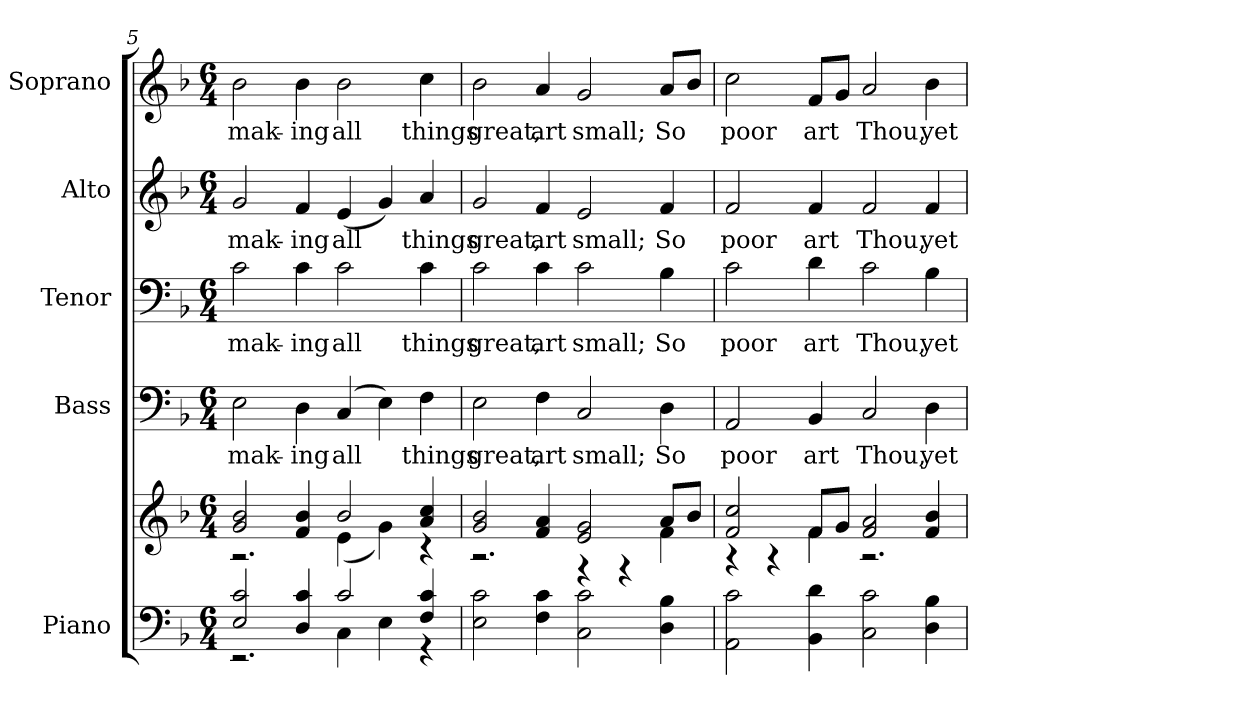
**kern	**kern	**kern	**text	**kern	**text	**kern	**text	**kern	**text
*part5	*part5	*part4	*part4	*part3	*part3	*part2	*part2	*part1	*part1
*staff6	*staff5	*staff4	*staff4	*staff3	*staff3	*staff2	*staff2	*staff1	*staff1
*I"Piano	*	*I"Bass	*	*I"Tenor	*	*I"Alto	*	*I"Soprano	*
*I'Pno.	*	*I'B.	*	*I'T.	*	*I'A.	*	*I'S.	*
!!LO:PB:g=z
*clefF4	*clefG2	*clefF4	*	*clefF4	*	*clefG2	*	*clefG2	*
*k[b-]	*k[b-]	*k[b-]	*	*k[b-]	*	*k[b-]	*	*k[b-]	*
*F:	*F:	*F:	*	*F:	*	*F:	*	*F:	*
*M6/4	*M6/4	*M6/4	*	*M6/4	*	*M6/4	*	*M6/4	*
=5	=5	=5	=5	=5	=5	=5	=5	=5	=5
*^	*^	*	*	*	*	*	*	*	*
!	!	!	!	!	!LO:LY:b:color=#000000	!	!	!	!	!	!
!	!	!	!	!	!	!	!LO:LY:b:color=#000000	!	!	!	!
!	!	!	!	!	!	!	!	!	!LO:LY:b:color=#000000	!	!
!	!	!	!	!	!	!	!	!	!	!	!LO:LY:b:color=#000000
2Ei/ 2ci	2.r	2gi/ 2b-i	2.r	2Ei\	mak-	2ci\	mak-	2gi/	mak-	2b-i\	mak-
!	!	!	!	!	!LO:LY:b:color=#000000	!	!	!	!	!	!
!	!	!	!	!	!	!	!LO:LY:b:color=#000000	!	!	!	!
!	!	!	!	!	!	!	!	!	!LO:LY:b:color=#000000	!	!
!	!	!	!	!	!	!	!	!	!	!	!LO:LY:b:color=#000000
4Di/ 4ci	.	4fi/ 4b-i	.	4Di\	-ing	4ci\	-ing	4fi/	-ing	4b-i\	-ing
!	!	!	!	!	!LO:LY:b:color=#000000	!	!	!	!	!	!
!	!	!	!	!	!	!	!LO:LY:b:color=#000000	!	!	!	!
!	!	!	!	!	!	!	!	!	!LO:LY:b:color=#000000	!	!
!	!	!	!	!	!	!	!	!	!	!	!LO:LY:b:color=#000000
2ci/	4Ci\	2b-i/	(4ei\	(4Ci/	all	2ci\	all	(4ei/	all	2b-i\	all
.	4Ei\	.	4gi\)	4Ei\)	.	.	.	4gi/)	.	.	.
!	!	!	!	!	!LO:LY:b:color=#000000	!	!	!	!	!	!
!	!	!	!	!	!	!	!LO:LY:b:color=#000000	!	!	!	!
!	!	!	!	!	!	!	!	!	!LO:LY:b:color=#000000	!	!
!	!	!	!	!	!	!	!	!	!	!	!LO:LY:b:color=#000000
4Fi/ 4ci	4r	4ai/ 4cci	4r	4Fi\	things	4ci\	things	4ai/	things	4cci\	things
*v	*v	*	*	*	*	*	*	*	*	*	*
=6	=6	=6	=6	=6	=6	=6	=6	=6	=6	=6
*^	*	*	*	*	*	*	*	*	*	*
!	!	!	!	!	!LO:LY:b:color=#000000	!	!	!	!	!	!
*v	*v	*	*	*	*	*	*	*	*	*	*
*^	*	*	*	*	*	*	*	*	*	*
!	!	!	!	!	!	!	!LO:LY:b:color=#000000	!	!	!	!
*v	*v	*	*	*	*	*	*	*	*	*	*
*^	*	*	*	*	*	*	*	*	*	*
!	!	!	!	!	!	!	!	!	!LO:LY:b:color=#000000	!	!
*v	*v	*	*	*	*	*	*	*	*	*	*
*^	*	*	*	*	*	*	*	*	*	*
!	!	!	!	!	!	!	!	!	!	!	!LO:LY:b:color=#000000
*v	*v	*	*	*	*	*	*	*	*	*	*
2Ei\ 2ci	2gi/ 2b-i	2.r	2Ei\	great,	2ci\	great,	2gi/	great,	2b-i\	great,
!	!	!	!	!LO:LY:b:color=#000000	!	!	!	!	!	!
!	!	!	!	!	!	!LO:LY:b:color=#000000	!	!	!	!
!	!	!	!	!	!	!	!	!LO:LY:b:color=#000000	!	!
!	!	!	!	!	!	!	!	!	!	!LO:LY:b:color=#000000
4Fi\ 4ci	4fi/ 4ai	.	4Fi\	art	4ci\	art	4fi/	art	4ai/	art
!	!	!	!	!LO:LY:b:color=#000000	!	!	!	!	!	!
!	!	!	!	!	!	!LO:LY:b:color=#000000	!	!	!	!
!	!	!	!	!	!	!	!	!LO:LY:b:color=#000000	!	!
!	!	!	!	!	!	!	!	!	!	!LO:LY:b:color=#000000
2Ci\ 2ci	2ei/ 2gi	4r	2Ci/	small;	2ci\	small;	2ei/	small;	2gi/	small;
.	.	4r	.	.	.	.	.	.	.	.
!	!	!	!	!LO:LY:b:color=#000000	!	!	!	!	!	!
!	!	!	!	!	!	!LO:LY:b:color=#000000	!	!	!	!
!	!	!	!	!	!	!	!	!LO:LY:b:color=#000000	!	!
!	!	!	!	!	!	!	!	!	!	!LO:LY:b:color=#000000
4Di\ 4B-i	8ai/L	4fi\	4Di\	So	4B-i\	So	4fi/	So	8ai/L	So
.	8b-i/J	.	.	.	.	.	.	.	8b-i/J	.
!!LO:LB:g=z
=7	=7	=7	=7	=7	=7	=7	=7	=7	=7	=7
!	!	!	!	!LO:LY:b:color=#000000	!	!	!	!	!	!
!	!	!	!	!	!	!LO:LY:b:color=#000000	!	!	!	!
!	!	!	!	!	!	!	!	!LO:LY:b:color=#000000	!	!
!	!	!	!	!	!	!	!	!	!	!LO:LY:b:color=#000000
2AAi\ 2ci	2fi/ 2cci	4r	2AAi/	poor	2ci\	poor	2fi/	poor	2cci\	poor
.	.	4r	.	.	.	.	.	.	.	.
!	!	!	!	!LO:LY:b:color=#000000	!	!	!	!	!	!
!	!	!	!	!	!	!LO:LY:b:color=#000000	!	!	!	!
!	!	!	!	!	!	!	!	!LO:LY:b:color=#000000	!	!
!	!	!	!	!	!	!	!	!	!	!LO:LY:b:color=#000000
4BB-i\ 4di	8fi/L	4fi\	4BB-i/	art	4di\	art	4fi/	art	8fi/L	art
.	8gi/J	.	.	.	.	.	.	.	8gi/J	.
!	!	!	!	!LO:LY:b:color=#000000	!	!	!	!	!	!
!	!	!	!	!	!	!LO:LY:b:color=#000000	!	!	!	!
!	!	!	!	!	!	!	!	!LO:LY:b:color=#000000	!	!
!	!	!	!	!	!	!	!	!	!	!LO:LY:b:color=#000000
2Ci\ 2ci	2fi/ 2ai	2.r	2Ci/	Thou,	2ci\	Thou,	2fi/	Thou,	2ai/	Thou,
!	!	!	!	!LO:LY:b:color=#000000	!	!	!	!	!	!
!	!	!	!	!	!	!LO:LY:b:color=#000000	!	!	!	!
!	!	!	!	!	!	!	!	!LO:LY:b:color=#000000	!	!
!	!	!	!	!	!	!	!	!	!	!LO:LY:b:color=#000000
4Di\ 4B-i	4fi/ 4b-i	.	4Di\	yet	4B-i\	yet	4fi/	yet	4b-i\	yet
*	*v	*v	*	*	*	*	*	*	*	*
=	=	=	=	=	=	=	=	=	=
*-	*-	*-	*-	*-	*-	*-	*-	*-	*-
